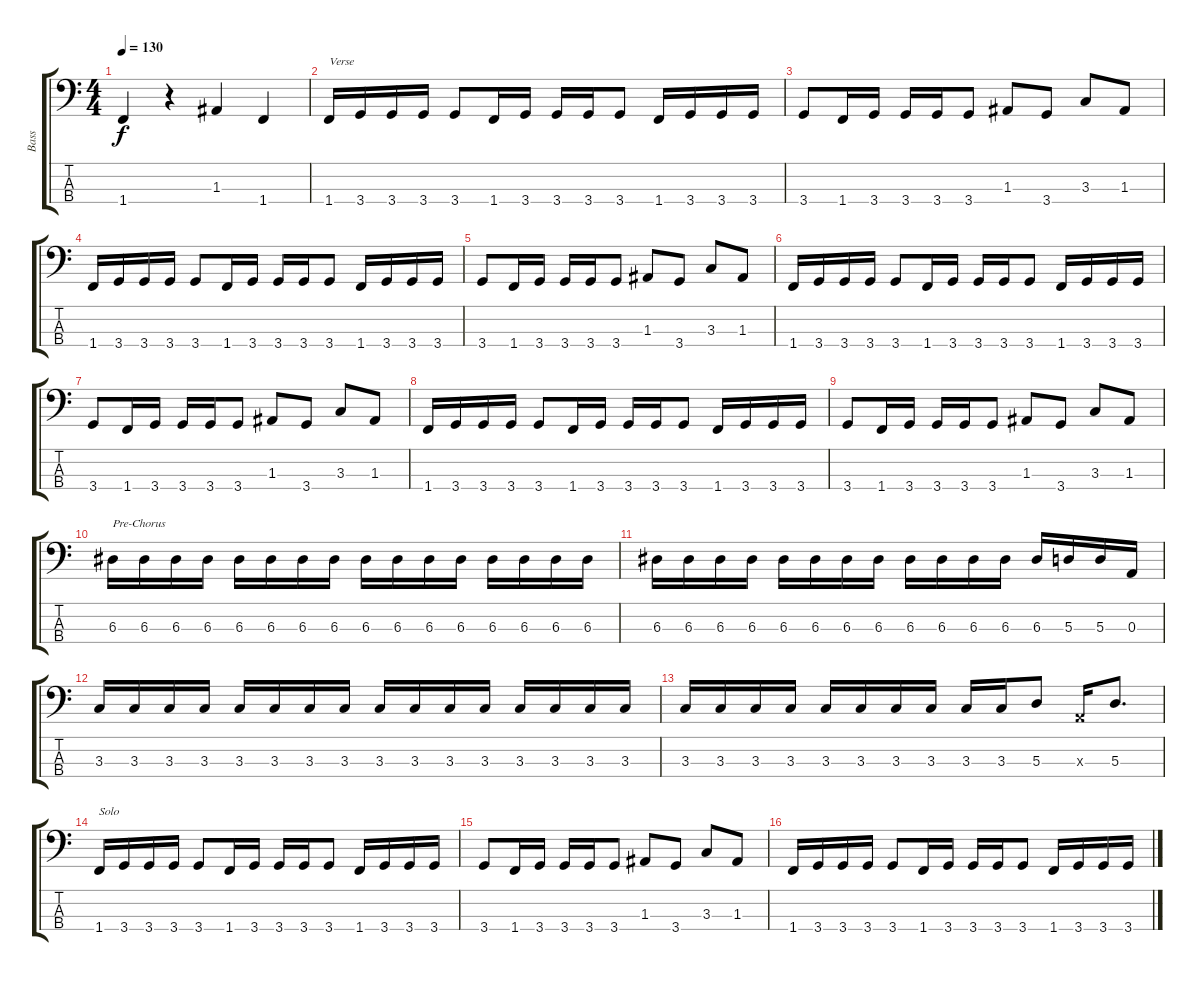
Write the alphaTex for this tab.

\track ("Bass" "Bass") {instrument electricbassfinger}
\staff {score tabs}
\tuning (G2 D2 A1 E1) {hide}
\ts (4 4)
\tempo 130
\clef f4
\ks c
1.4.4{dy f} r.4 1.3.4 1.4.4 |
1.4.16{txt "Verse"} 3.4.16 3.4.16 3.4.16 3.4.8 1.4.16 3.4.16 3.4.16 3.4.16 3.4.8 1.4.16 3.4.16 3.4.16 3.4.16 |
3.4.8 1.4.16 3.4.16 3.4.16 3.4.16 3.4.8 1.3.8 3.4.8 3.3.8 1.3.8 |
1.4.16 3.4.16 3.4.16 3.4.16 3.4.8 1.4.16 3.4.16 3.4.16 3.4.16 3.4.8 1.4.16 3.4.16 3.4.16 3.4.16 |
3.4.8 1.4.16 3.4.16 3.4.16 3.4.16 3.4.8 1.3.8 3.4.8 3.3.8 1.3.8 |
1.4.16 3.4.16 3.4.16 3.4.16 3.4.8 1.4.16 3.4.16 3.4.16 3.4.16 3.4.8 1.4.16 3.4.16 3.4.16 3.4.16 |
3.4.8 1.4.16 3.4.16 3.4.16 3.4.16 3.4.8 1.3.8 3.4.8 3.3.8 1.3.8 |
1.4.16 3.4.16 3.4.16 3.4.16 3.4.8 1.4.16 3.4.16 3.4.16 3.4.16 3.4.8 1.4.16 3.4.16 3.4.16 3.4.16 |
3.4.8 1.4.16 3.4.16 3.4.16 3.4.16 3.4.8 1.3.8 3.4.8 3.3.8 1.3.8 |
6.3.16{txt "Pre-Chorus"} 6.3.16 6.3.16 6.3.16 6.3.16 6.3.16 6.3.16 6.3.16 6.3.16 6.3.16 6.3.16 6.3.16 6.3.16 6.3.16 6.3.16 6.3.16 |
6.3.16 6.3.16 6.3.16 6.3.16 6.3.16 6.3.16 6.3.16 6.3.16 6.3.16 6.3.16 6.3.16 6.3.16 6.3.16 5.3.16 5.3.16 0.3.16 |
3.3.16 3.3.16 3.3.16 3.3.16 3.3.16 3.3.16 3.3.16 3.3.16 3.3.16 3.3.16 3.3.16 3.3.16 3.3.16 3.3.16 3.3.16 3.3.16 |
3.3.16 3.3.16 3.3.16 3.3.16 3.3.16 3.3.16 3.3.16 3.3.16 3.3.16 3.3.16 5.3.8 0.3{x}.16 5.3.8{d} |
1.4.16{txt "Solo"} 3.4.16 3.4.16 3.4.16 3.4.8 1.4.16 3.4.16 3.4.16 3.4.16 3.4.8 1.4.16 3.4.16 3.4.16 3.4.16 |
3.4.8 1.4.16 3.4.16 3.4.16 3.4.16 3.4.8 1.3.8 3.4.8 3.3.8 1.3.8 |
1.4.16 3.4.16 3.4.16 3.4.16 3.4.8 1.4.16 3.4.16 3.4.16 3.4.16 3.4.8 1.4.16 3.4.16 3.4.16 3.4.16
